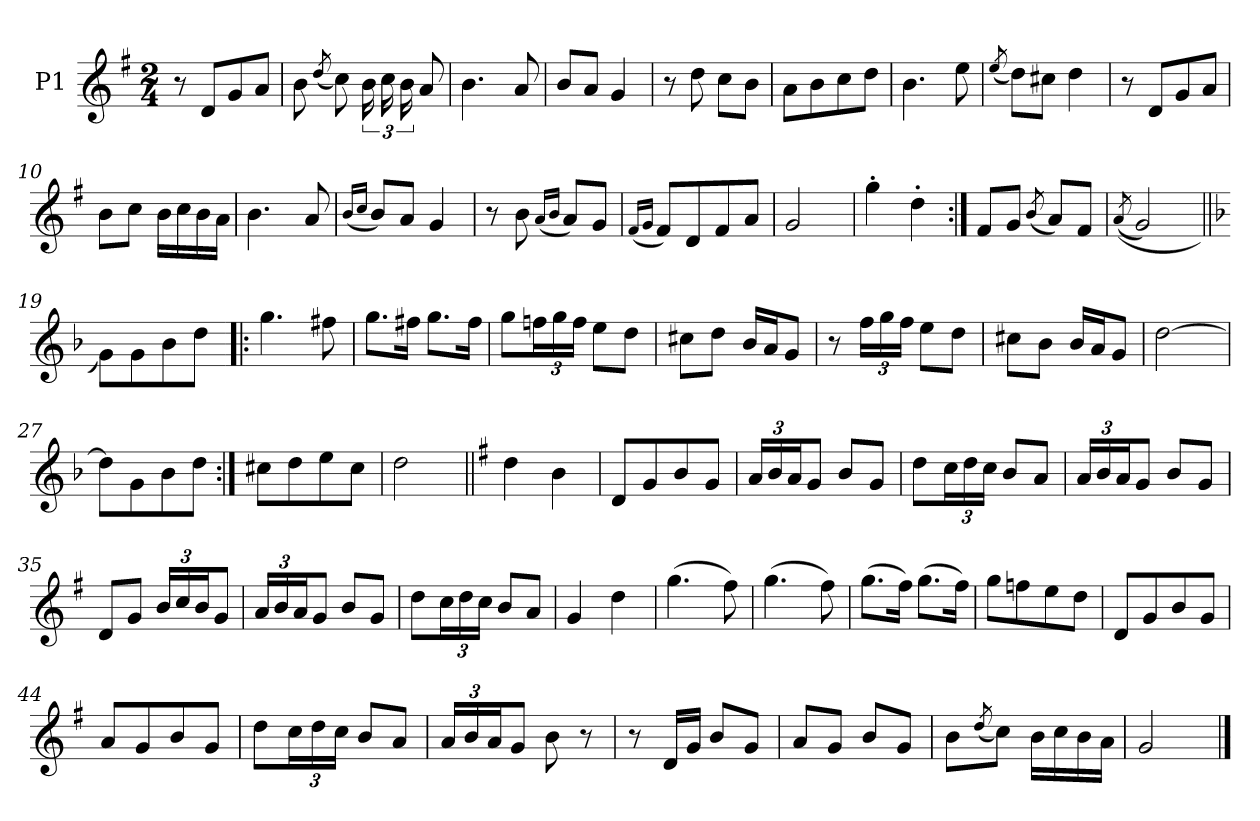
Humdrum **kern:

**kern
*part1
*staff1
*I"P1
*clefG2
*k[f#]
*G:
*M2/4
=1
8r
8dL
8g
8aJ
=2
8b
(8qdd/
8cc)
24b
24cc
24b
8a
=3
4.b
8a
=4
8bL
8aJ
4g
=5
8r
8dd
8ccL
8bJ
=6
8aL
8b
8cc
8ddJ
=7
4.b
8ee
=8
(8qee/
8ddL)
8cc#XJ
4dd
=9
8r
8dL
8g
8aJ
=10
8bL
8ccJ
16bLL
16cc
16b
16aJJ
=11
4.b
8a
=12
(16qqb/LL
16qqcc/JJ
8bL)
8aJ
4g
=13
8r
8b
(16qqa/LL
16qqb/JJ
8aL)
8gJ
=14
(16qqf#/LL
16qqg/JJ
8f#L)
8d
8f#
8aJ
=15
2g
=16
4gg'
4dd'
=17:|!
8f#L
8gJ
(8qb/
8aL)
8f#J
=18
((8qa/
2g)
=19||
*k[b-]
8gL)
8g
8b-
8ddJ
=20!|:
4.gg
8ff#X
=21
8.ggL
16ff#XJk
8.ggL
16ff#Jk
=22
8ggL
24ffnL
24gg
24ffJJ
8eeL
8ddJ
=23
8cc#XL
8ddJ
16b-LL
16aJ
8gJ
=24
8r
24ffLL
24gg
24ffJJ
8eeL
8ddJ
=25
8cc#XL
8b-J
16b-LL
16aJ
8gJ
=26
[2dd
=27
8ddL]
8g
8b-
8ddJ
=28:|!
8cc#XL
8dd
8ee
8cc#J
=29
2dd
=30||
*k[f#]
4dd
4b
=31
8dL
8g
8b
8gJ
=32
24aLL
24b
24aJ
8gJ
8bL
8gJ
=33
8ddL
24ccL
24dd
24ccJJ
8bL
8aJ
=34
24aLL
24b
24aJ
8gJ
8bL
8gJ
=35
8dL
8gJ
24bLL
24cc
24bJ
8gJ
=36
24aLL
24b
24aJ
8gJ
8bL
8gJ
=37
8ddL
24ccL
24dd
24ccJJ
8bL
8aJ
=38
4g
4dd
=39
(4.gg
8ff#)
=40
(4.gg
8ff#)
=41
(8.ggL
16ff#Jk)
(8.ggL
16ff#Jk)
=42
8ggL
8ffn
8ee
8ddJ
=43
8dL
8g
8b
8gJ
=44
8aL
8g
8b
8gJ
=45
8ddL
24ccL
24dd
24ccJJ
8bL
8aJ
=46
24aLL
24b
24aJ
8gJ
8b
8r
=47
8r
16dLL
16gJJ
8bL
8gJ
=48
8aL
8gJ
8bL
8gJ
=49
8bL
(8qdd/
8ccJ)
16bLL
16cc
16b
16aJJ
=50
2g
==
*-
